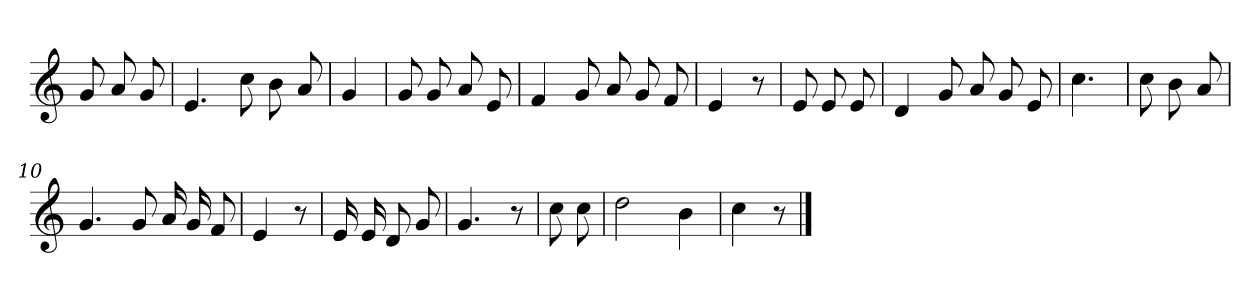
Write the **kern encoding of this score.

**kern
*part1
*staff1
*clefG2
*k[]
*C:
=
8g
8a
8g
=1
4.e
8cc
8b
8a
=2
4g
=3
8g
8g
8a
8e
=4
4f
8g
8a
8g
8f
=5
4e
8r
=6
8e
8e
8e
=7
4d
8g
8a
8g
8e
=8
4.cc
=9
8cc
8b
8a
=10
4.g
8g
16a
16g
8f
=11
4e
8r
=12
16e
16e
8d
8g
=13
4.g
8r
=14
8cc
8cc
=15
2dd
4b
=16
4cc
8r
==
*-
